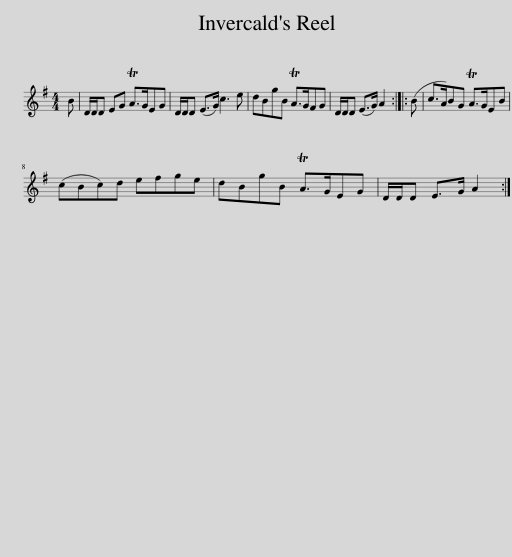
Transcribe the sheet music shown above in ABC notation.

X:1
L:1/8
M:4/4
I:linebreak $
K:G
V:1 treble
V:1
 B | D/D/D EG TA>GEG | D/D/D (E>G) c3 e | dBgB TA>GFG | D/D/D (E>G) A2 :: %5
 (B | c>A)BG TA>GEB |$ (cBc)d efge | dBgB TA>GEG | D/D/D E>G A2 :| %10
